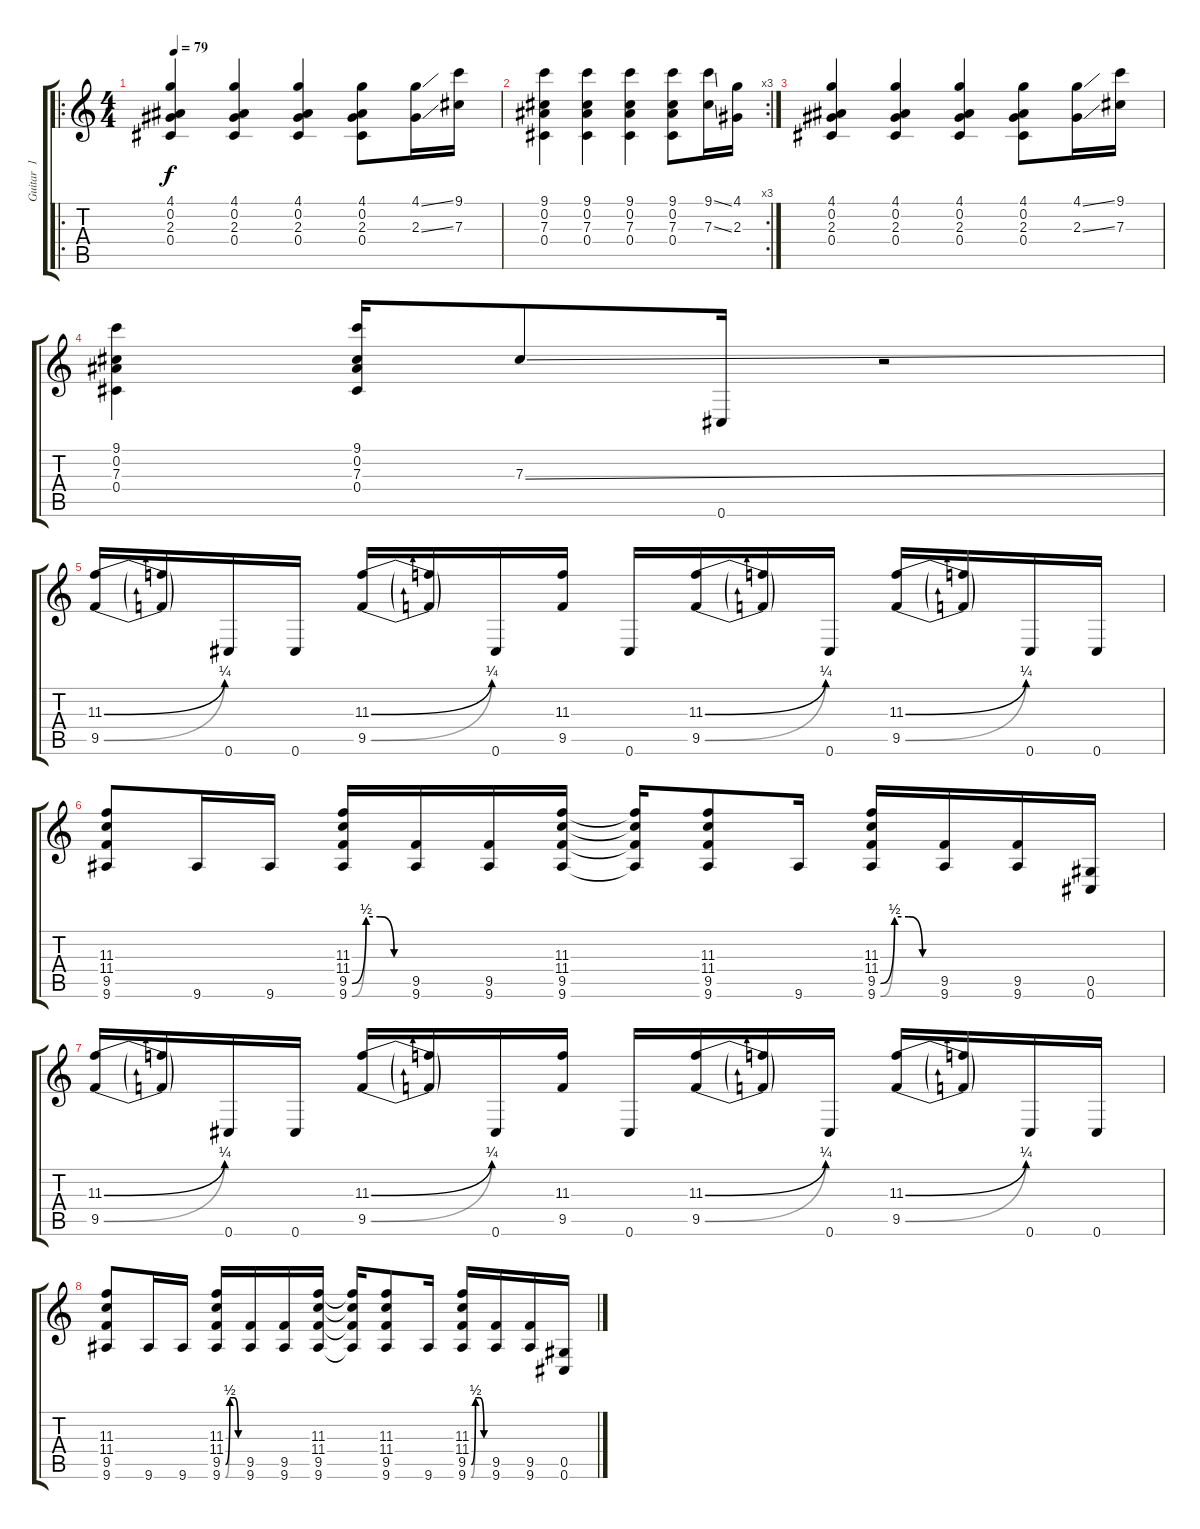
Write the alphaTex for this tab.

\track ("Guitar  1" "Guitar  1") {instrument distortionguitar}
\staff {score tabs}
\tuning (Eb4 Bb3 Gb3 Db3 Ab2 Db2) {hide}
\ro
\ts (4 4)
\tempo 79
\clef g2
\ks c
(4.1 0.2 2.3 0.4).4{dy f} (4.1 0.2 2.3 0.4).4 (4.1 0.2 2.3 0.4).4 (4.1 0.2 2.3 0.4).8 (4.1{ss} 2.3{ss}).16 (9.1 7.3).16 |
\rc 3
(9.1 0.2 7.3 0.4).4 (9.1 0.2 7.3 0.4).4 (9.1 0.2 7.3 0.4).4 (9.1 0.2 7.3 0.4).8 (9.1{ss} 7.3{ss}).16 (4.1 2.3).16 |
(4.1 0.2 2.3 0.4).4 (4.1 0.2 2.3 0.4).4 (4.1 0.2 2.3 0.4).4 (4.1 0.2 2.3 0.4).8 (4.1{ss} 2.3{ss}).16 (9.1 7.3).16 |
(9.1 0.2 7.3 0.4).4 (9.1 0.2 7.3 0.4).16 7.3{ss}.8 0.6.16 r.2 |
(11.3{be (bend 0 0 60 1)} 9.5{be (bend 0 0 60 1)}).16 (11.3{t} 9.5{t}).16 0.6.16 0.6.16 (11.3{be (bend 0 0 60 1)} 9.5{be (bend 0 0 60 1)}).16 (11.3{t} 9.5{t}).16 0.6.16 (11.3 9.5).16 0.6.16 (11.3{be (bend 0 0 60 1)} 9.5{be (bend 0 0 60 1)}).16 (11.3{t} 9.5{t}).16 0.6.16 (11.3{be (bend 0 0 60 1)} 9.5{be (bend 0 0 60 1)}).16 (11.3{t} 9.5{t}).16 0.6.16 0.6.16 |
(11.3 11.4 9.5 9.6).8 9.6.16 9.6.16 (11.3 11.4 9.5{be (custom 0 0 15 2 30 2 45 0 60 0)} 9.6{be (custom 0 0 15 2 30 2 45 0 60 0)}).16 (9.5 9.6).16 (9.5 9.6).16 (11.3 11.4 9.5 9.6).16 (11.3{t} 11.4{t} 9.5{t} 9.6{t}).16 (11.3 11.4 9.5 9.6).8 9.6.16 (11.3 11.4 9.5{be (custom 0 0 15 2 30 2 45 0 60 0)} 9.6{be (custom 0 0 15 2 30 2 45 0 60 0)}).16 (9.5 9.6).16 (9.5 9.6).16 (0.5 0.6).16 |
(11.3{be (bend 0 0 60 1)} 9.5{be (bend 0 0 60 1)}).16 (11.3{t} 9.5{t}).16 0.6.16 0.6.16 (11.3{be (bend 0 0 60 1)} 9.5{be (bend 0 0 60 1)}).16 (11.3{t} 9.5{t}).16 0.6.16 (11.3 9.5).16 0.6.16 (11.3{be (bend 0 0 60 1)} 9.5{be (bend 0 0 60 1)}).16 (11.3{t} 9.5{t}).16 0.6.16 (11.3{be (bend 0 0 60 1)} 9.5{be (bend 0 0 60 1)}).16 (11.3{t} 9.5{t}).16 0.6.16 0.6.16 |
(11.3 11.4 9.5 9.6).8 9.6.16 9.6.16 (11.3 11.4 9.5{be (custom 0 0 15 2 30 2 45 0 60 0)} 9.6{be (custom 0 0 15 2 30 2 45 0 60 0)}).16 (9.5 9.6).16 (9.5 9.6).16 (11.3 11.4 9.5 9.6).16 (11.3{t} 11.4{t} 9.5{t} 9.6{t}).16 (11.3 11.4 9.5 9.6).8 9.6.16 (11.3 11.4 9.5{be (custom 0 0 15 2 30 2 45 0 60 0)} 9.6{be (custom 0 0 15 2 30 2 45 0 60 0)}).16 (9.5 9.6).16 (9.5 9.6).16 (0.5 0.6).16
